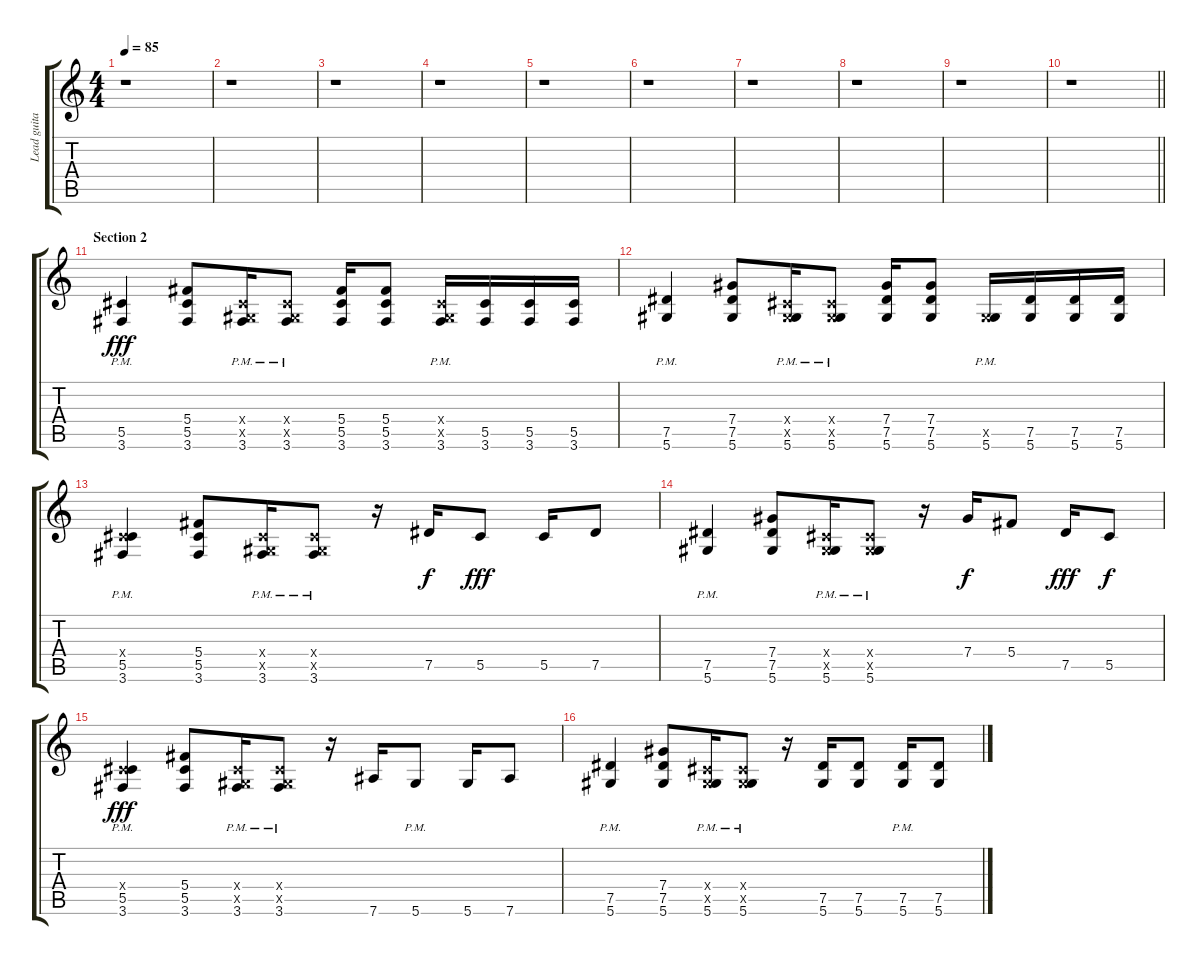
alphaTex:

\track ("Lead guitar" "Lead guita") {instrument distortionguitar}
\staff {score tabs}
\tuning (Eb4 Bb3 Gb3 Db3 Ab2 Eb2) {hide}
\ts (4 4)
\tempo 85
\clef g2
\ks c
r.1{dy fff} |
r.1 |
r.1 |
r.1 |
r.1 |
r.1 |
r.1 |
r.1 |
r.1 |
\barLineRight lightlight
r.1 |
\section ("" "Section 2")
(5.5 3.6{pm}).4{volume 12} (5.4 5.5 3.6).8 (0.4{x} 0.5{x} 3.6{pm}).16 (0.4{x} 0.5{x} 3.6{pm}).8 (5.4 5.5 3.6).16 (5.4 5.5 3.6).8 (0.4{x} 0.5{x} 3.6{pm}).16 (5.5 3.6).16 (5.5 3.6).16 (5.5 3.6).16 |
(7.5 5.6{pm}).4 (7.4 7.5 5.6).8 (0.4{x} 0.5{x} 5.6{pm}).16 (0.4{x} 0.5{x} 5.6{pm}).8 (7.4 7.5 5.6).16 (7.4 7.5 5.6).8 (0.5{x} 5.6{pm}).16 (7.5 5.6).16 (7.5 5.6).16 (7.5 5.6).16 |
(0.4{x} 5.5 3.6{pm}).4 (5.4 5.5 3.6).8 (0.4{x} 0.5{x} 3.6{pm}).16 (0.4{x} 0.5{x} 3.6{pm}).8 r.16 7.5.16{dy f} 5.5.8{dy fff} 5.5.16 7.5.8 |
(7.5 5.6{pm}).4 (7.4 7.5 5.6).8 (0.4{x} 0.5{x} 5.6{pm}).16 (0.4{x} 0.5{x} 5.6{pm}).8 r.16 7.4.16{dy f} 5.4.8 7.5.16{dy fff} 5.5.8{dy f} |
(0.4{x} 5.5 3.6{pm}).4{dy fff} (5.4 5.5 3.6).8 (0.4{x} 0.5{x} 3.6{pm}).16 (0.4{x} 0.5{x} 3.6{pm}).8 r.16 7.6.16 5.6{pm}.8 5.6.16 7.6.8 |
(7.5 5.6{pm}).4 (7.4 7.5 5.6).8 (0.4{x} 0.5{x} 5.6{pm}).16 (0.4{x} 0.5{x} 5.6{pm}).8 r.16 (7.5 5.6).16 (7.5 5.6).8 (7.5 5.6{pm}).16 (7.5 5.6).8
